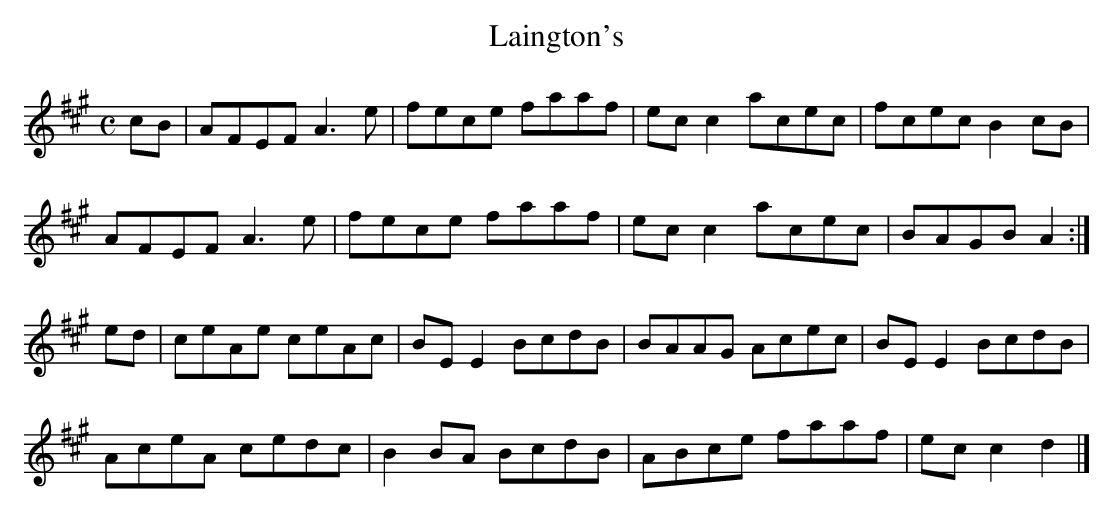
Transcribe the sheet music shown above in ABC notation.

X:1
T:Laington's
M:C
L:1/8
K:A Major
cB|AFEF A3e|fece faaf|ecc2 acec|fcec B2cB|!
AFEF A3e|fece faaf|ecc2 acec|BAGB A2:|!
ed|ceAe ceAc|BEE2 BcdB|BAAG Acec|BEE2 BcdB|!
AceA cedc|B2BA BcdB|ABce faaf|ecc2 d2|]!
